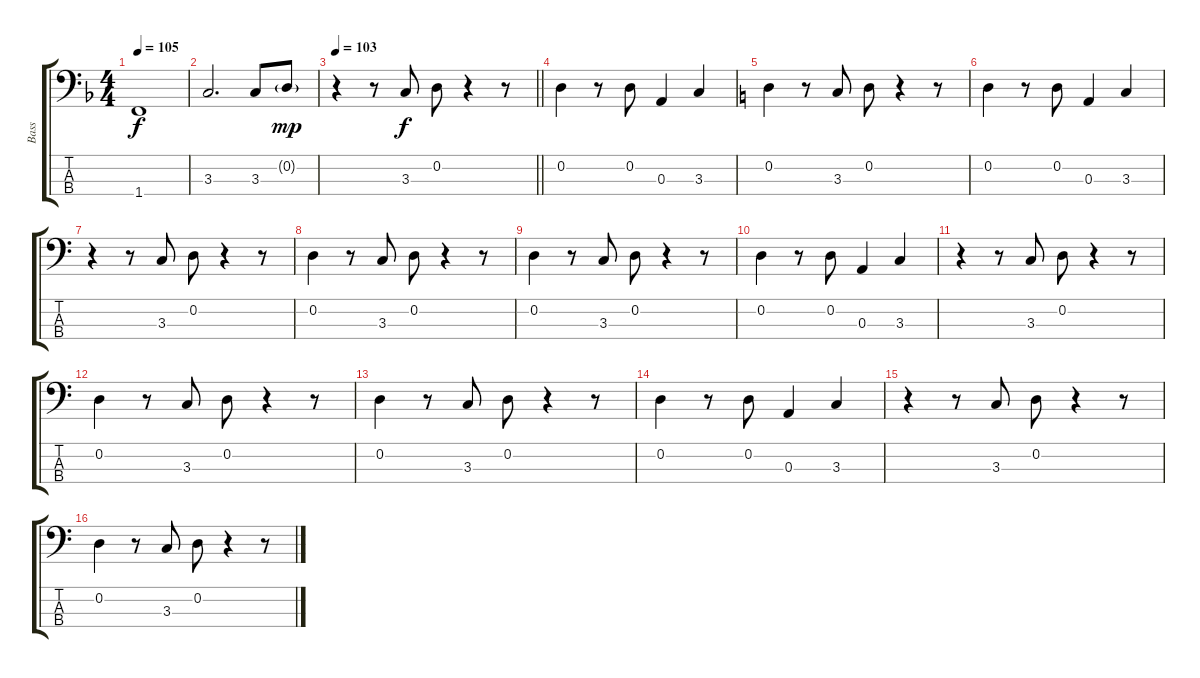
\track ("Bass" "Bass") {instrument electricbassfinger}
\staff {score tabs}
\tuning (G2 D2 A1 E1) {hide}
\ts (4 4)
\tempo 105
\clef f4
\ks dminor
1.4.1{dy f} |
3.3.2{d} 3.3.8 0.2{g}.8{dy mp} |
\tempo 103
\barLineRight lightlight
r.4 r.8 3.3.8{dy f} 0.2.8 r.4 r.8 |
0.2.4 r.8 0.2.8 0.3.4 3.3.4 |
\ks c
0.2.4 r.8 3.3.8 0.2.8 r.4 r.8 |
0.2.4 r.8 0.2.8 0.3.4 3.3.4 |
r.4 r.8 3.3.8 0.2.8 r.4 r.8 |
0.2.4 r.8 3.3.8 0.2.8 r.4 r.8 |
0.2.4 r.8 3.3.8 0.2.8 r.4 r.8 |
0.2.4 r.8 0.2.8 0.3.4 3.3.4 |
r.4 r.8 3.3.8 0.2.8 r.4 r.8 |
0.2.4 r.8 3.3.8 0.2.8 r.4 r.8 |
0.2.4 r.8 3.3.8 0.2.8 r.4 r.8 |
0.2.4 r.8 0.2.8 0.3.4 3.3.4 |
r.4 r.8 3.3.8 0.2.8 r.4 r.8 |
0.2.4 r.8 3.3.8 0.2.8 r.4 r.8
